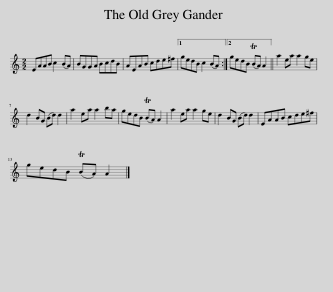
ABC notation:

X:1
L:1/8
M:2/2
I:linebreak $
K:C
V:1 treble
V:1
 EAAB c2 (BA) | BGGA BcdB | AEAB cde^f |1 gedB c2 (BA) :|2 gedB (TBA) A2 || %5
 a2 ea a2 ge |$ d2 BG (Bd) d2 | a2 ea a2 ba | gedB (TBA) A2 | a2 ea a2 ge | %10
 d2 BG (Bd) d2 | EAAB cde^f |$ gedB (TBA) A2 |] %13
